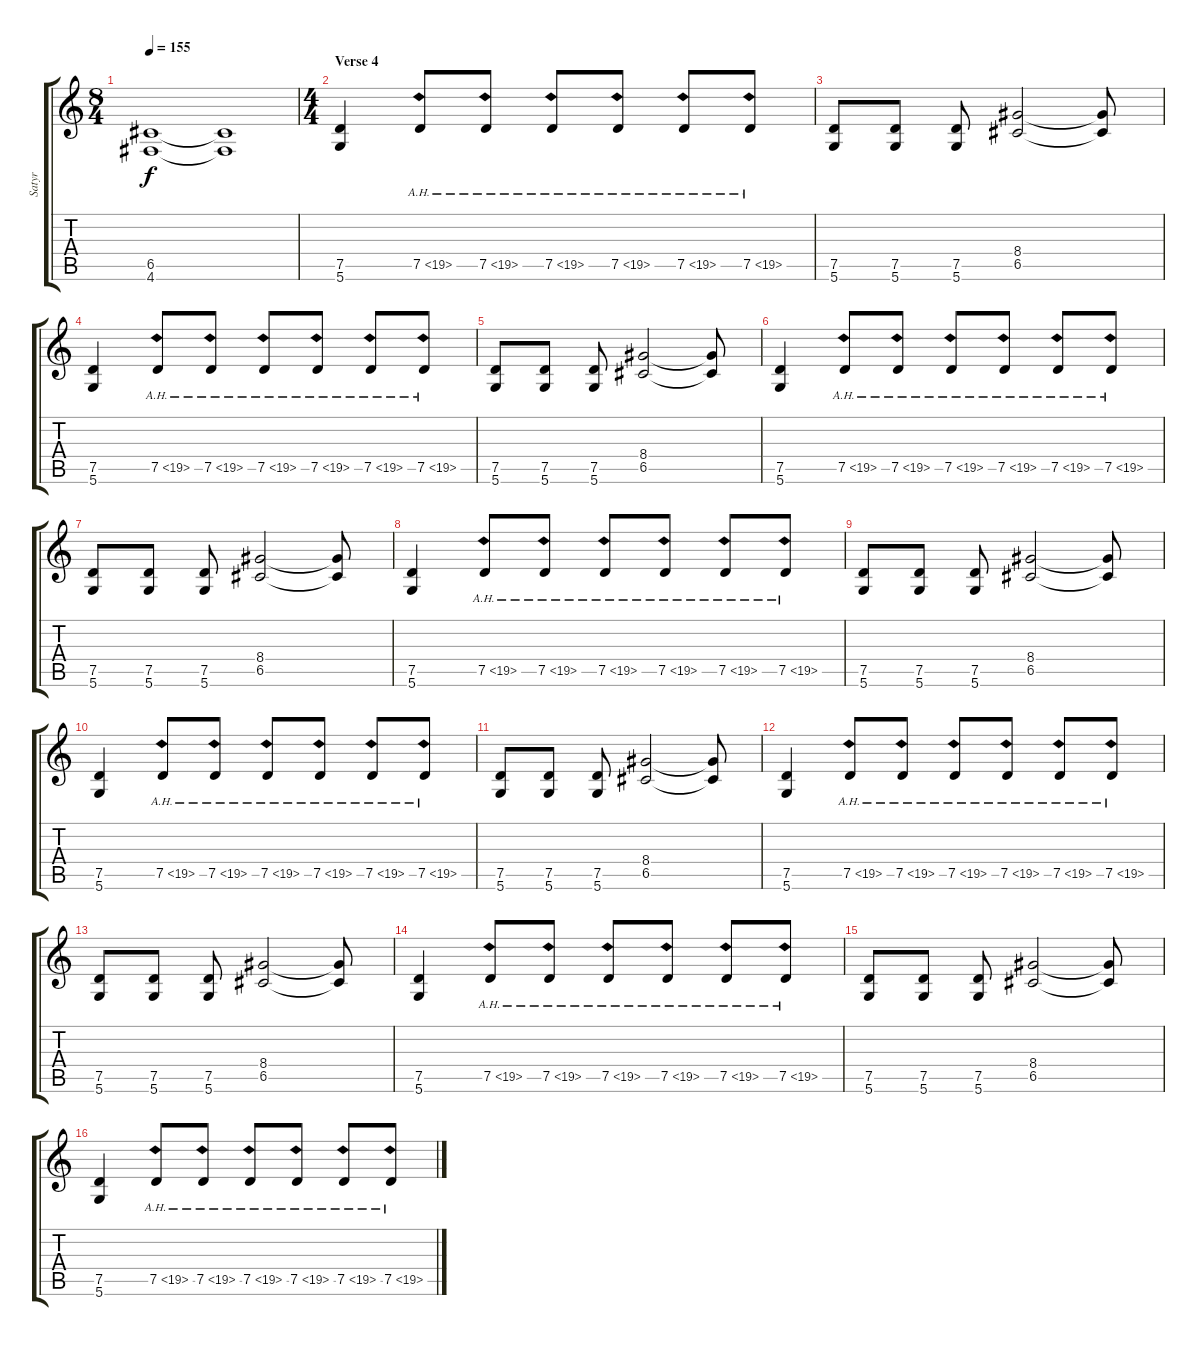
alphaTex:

\track ("Satyr" "Satyr") {instrument distortionguitar}
\staff {score tabs}
\tuning (D4 A3 F3 C3 G2 D2) {hide}
\ts (8 4)
\tempo 155
\clef g2
\ks c
(6.5 4.6).1{dy f} (6.5{t} 4.6{t}).1 |
\ts (4 4)
\section ("" "Verse 4")
(7.5 5.6).4 7.5{ah 12}.8 7.5{ah 12}.8 7.5{ah 12}.8 7.5{ah 12}.8 7.5{ah 12}.8 7.5{ah 12}.8 |
(7.5 5.6).8 (7.5 5.6).8 (7.5 5.6).8 (8.4 6.5).2 (8.4{t} 6.5{t}).8 |
(7.5 5.6).4 7.5{ah 12}.8 7.5{ah 12}.8 7.5{ah 12}.8 7.5{ah 12}.8 7.5{ah 12}.8 7.5{ah 12}.8 |
(7.5 5.6).8 (7.5 5.6).8 (7.5 5.6).8 (8.4 6.5).2 (8.4{t} 6.5{t}).8 |
(7.5 5.6).4 7.5{ah 12}.8 7.5{ah 12}.8 7.5{ah 12}.8 7.5{ah 12}.8 7.5{ah 12}.8 7.5{ah 12}.8 |
(7.5 5.6).8 (7.5 5.6).8 (7.5 5.6).8 (8.4 6.5).2 (8.4{t} 6.5{t}).8 |
(7.5 5.6).4 7.5{ah 12}.8 7.5{ah 12}.8 7.5{ah 12}.8 7.5{ah 12}.8 7.5{ah 12}.8 7.5{ah 12}.8 |
(7.5 5.6).8 (7.5 5.6).8 (7.5 5.6).8 (8.4 6.5).2 (8.4{t} 6.5{t}).8 |
(7.5 5.6).4 7.5{ah 12}.8 7.5{ah 12}.8 7.5{ah 12}.8 7.5{ah 12}.8 7.5{ah 12}.8 7.5{ah 12}.8 |
(7.5 5.6).8 (7.5 5.6).8 (7.5 5.6).8 (8.4 6.5).2 (8.4{t} 6.5{t}).8 |
(7.5 5.6).4 7.5{ah 12}.8 7.5{ah 12}.8 7.5{ah 12}.8 7.5{ah 12}.8 7.5{ah 12}.8 7.5{ah 12}.8 |
(7.5 5.6).8 (7.5 5.6).8 (7.5 5.6).8 (8.4 6.5).2 (8.4{t} 6.5{t}).8 |
(7.5 5.6).4 7.5{ah 12}.8 7.5{ah 12}.8 7.5{ah 12}.8 7.5{ah 12}.8 7.5{ah 12}.8 7.5{ah 12}.8 |
(7.5 5.6).8 (7.5 5.6).8 (7.5 5.6).8 (8.4 6.5).2 (8.4{t} 6.5{t}).8 |
(7.5 5.6).4 7.5{ah 12}.8 7.5{ah 12}.8 7.5{ah 12}.8 7.5{ah 12}.8 7.5{ah 12}.8 7.5{ah 12}.8
